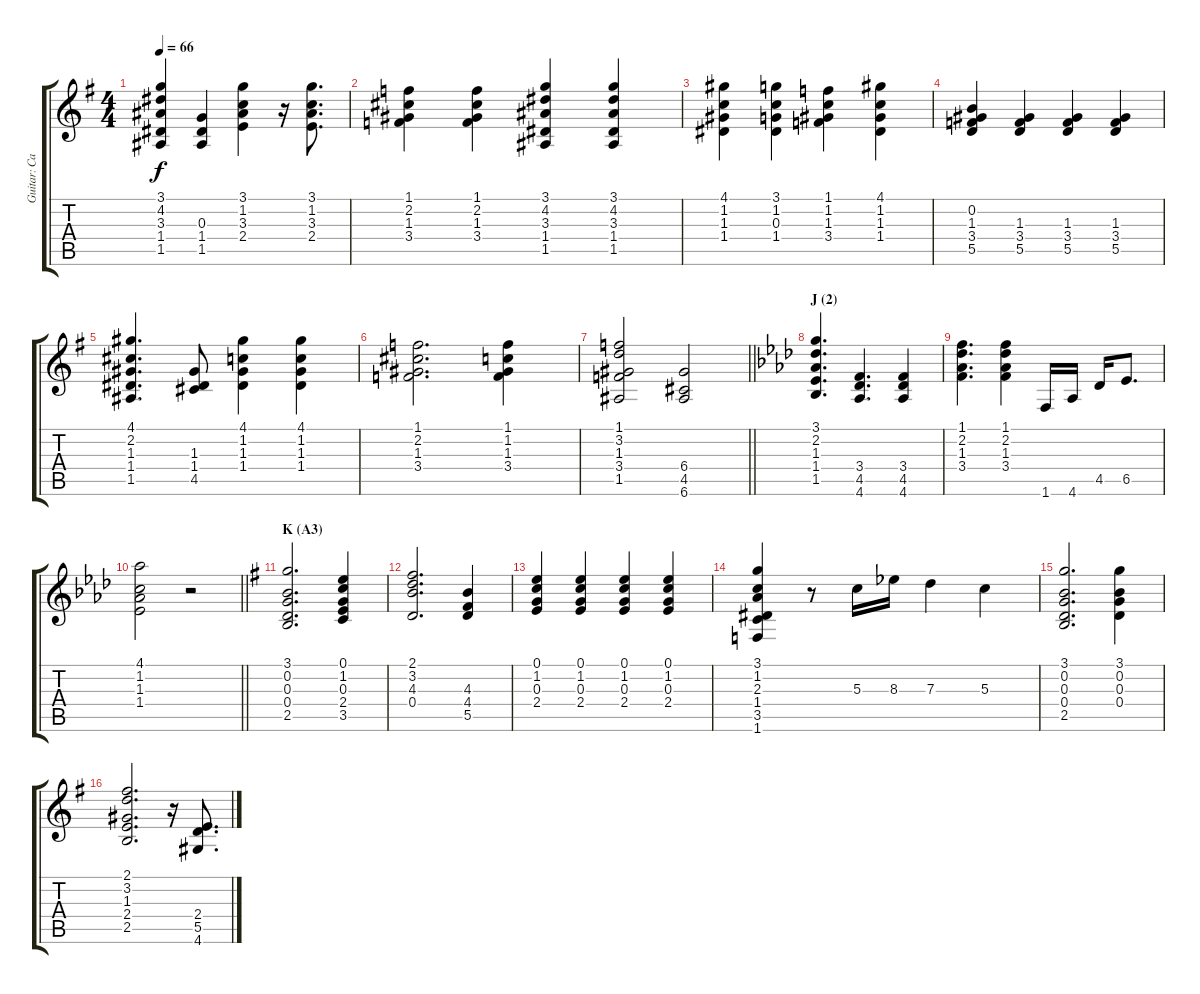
\track ("Guitar: Caleb Quaye" "Guitar: Ca") {instrument acousticguitarsteel}
\staff {score tabs}
\tuning (E4 B3 G3 D3 A2 E2) {hide}
\ts (4 4)
\tempo 66
\clef g2
\ks g
(3.1 4.2 3.3 1.4 1.5).4{dy f} (0.3 1.4 1.5).4 (3.1 1.2 3.3 2.4).4 r.16 (3.1 1.2 3.3 2.4).8{d} |
(1.1 2.2 1.3 3.4).4 (1.1 2.2 1.3 3.4).4 (3.1 4.2 3.3 1.4 1.5).4 (3.1 4.2 3.3 1.4 1.5).4 |
(4.1 1.2 1.3 1.4).4 (3.1 1.2 0.3 1.4).4 (1.1 1.2 1.3 3.4).4 (4.1 1.2 1.3 1.4).4 |
(0.2 1.3 3.4 5.5).4 (1.3 3.4 5.5).4 (1.3 3.4 5.5).4 (1.3 3.4 5.5).4 |
(4.1 2.2 1.3 1.4 1.5).4{d} (1.3 1.4 4.5).8 (4.1 1.2 1.3 1.4).4 (4.1 1.2 1.3 1.4).4 |
(1.1 2.2 1.3 3.4).2{d} (1.1 1.2 1.3 3.4).4 |
\barLineRight lightlight
(1.1 3.2 1.3 3.4 1.5).2 (6.4 4.5 6.6).2 |
\section ("" "J (2)")
\ks ab
(3.1 2.2 1.3 1.4 1.5).4{d} (3.4 4.5 4.6).4{d} (3.4 4.5 4.6).4 |
(1.1 2.2 1.3 3.4).4{d} (1.1 2.2 1.3 3.4).4 1.6.16 4.6.16 4.5.16 6.5.8{d} |
\barLineRight lightlight
(4.1 1.2 1.3 1.4).2 r.2 |
\section ("" "K (A3)")
\ks g
(3.1 0.2 0.3 0.4 2.5).2{d} (0.1 1.2 0.3 2.4 3.5).4 |
(2.1 3.2 4.3 0.4).2{d} (4.3 4.4 5.5).4 |
(0.1 1.2 0.3 2.4).4 (0.1 1.2 0.3 2.4).4 (0.1 1.2 0.3 2.4).4 (0.1 1.2 0.3 2.4).4 |
(3.1 1.2 2.3 1.4 3.5 1.6).4 r.8 5.3.16 8.3{acc b}.16 7.3.4 5.3.4 |
(3.1 0.2 0.3 0.4 2.5).2{d} (3.1 0.2 0.3 0.4).4 |
(2.1 3.2 1.3 2.4 2.5).2{d} r.16 (2.4 5.5 4.6).8{d}
